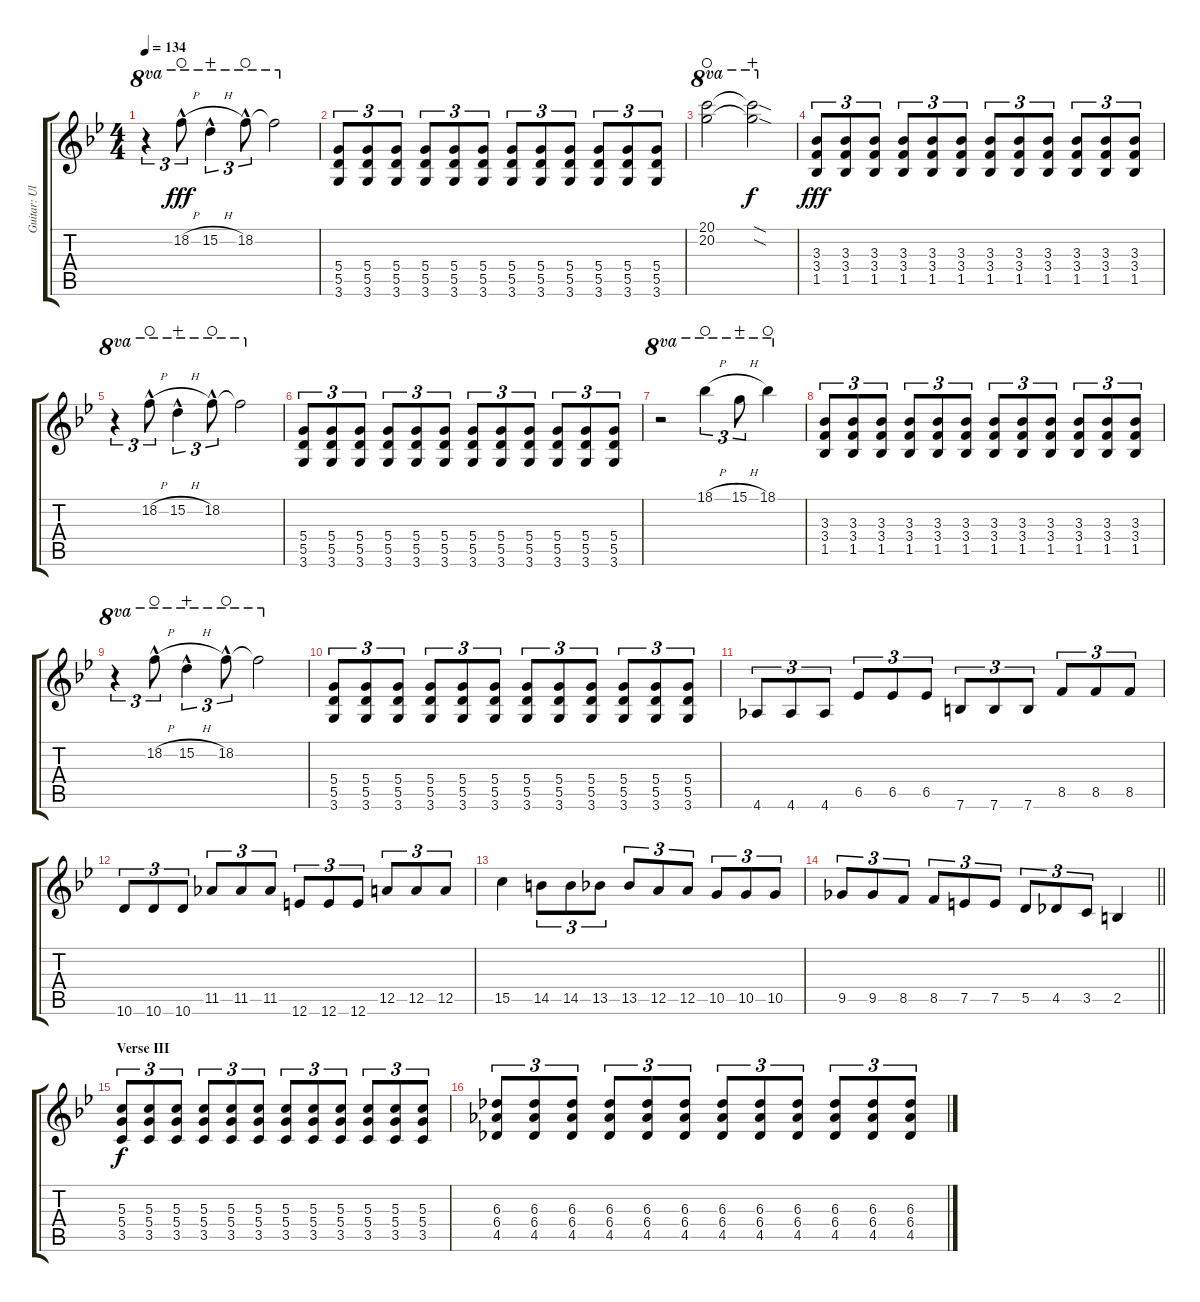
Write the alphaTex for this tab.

\track ("Guitar: Ulrich" "Guitar: Ul") {instrument distortionguitar}
\staff {score tabs}
\tuning (E4 B3 G3 D3 A2 E2) {hide}
\ts (4 4)
\tempo 134
\clef g2
\ks bb
r.4{tu (3 2) ot 8va dy fff volume 16} 18.2{h hac}.8{tu (3 2) ot 8va waho} 15.2{h hac}.4{tu (3 2) ot 8va wahc} 18.2{hac}.8{tu (3 2) ot 8va waho} 18.2{t}.2{ot 8va} |
(5.4 5.5 3.6).8{tu (3 2) volume 13} (5.4 5.5 3.6).8{tu (3 2)} (5.4 5.5 3.6).8{tu (3 2)} (5.4 5.5 3.6).8{tu (3 2)} (5.4 5.5 3.6).8{tu (3 2)} (5.4 5.5 3.6).8{tu (3 2)} (5.4 5.5 3.6).8{tu (3 2)} (5.4 5.5 3.6).8{tu (3 2)} (5.4 5.5 3.6).8{tu (3 2)} (5.4 5.5 3.6).8{tu (3 2)} (5.4 5.5 3.6).8{tu (3 2)} (5.4 5.5 3.6).8{tu (3 2)} |
(20.1 20.2).2{ot 8va volume 16 waho} (20.1{sod t} 20.2{sod t}).2{ot 8va dy f wahc} |
(3.3 3.4 1.5).8{tu (3 2) dy fff volume 13} (3.3 3.4 1.5).8{tu (3 2)} (3.3 3.4 1.5).8{tu (3 2)} (3.3 3.4 1.5).8{tu (3 2)} (3.3 3.4 1.5).8{tu (3 2)} (3.3 3.4 1.5).8{tu (3 2)} (3.3 3.4 1.5).8{tu (3 2)} (3.3 3.4 1.5).8{tu (3 2)} (3.3 3.4 1.5).8{tu (3 2)} (3.3 3.4 1.5).8{tu (3 2)} (3.3 3.4 1.5).8{tu (3 2)} (3.3 3.4 1.5).8{tu (3 2)} |
r.4{tu (3 2) ot 8va volume 16} 18.2{h hac}.8{tu (3 2) ot 8va waho} 15.2{h hac}.4{tu (3 2) ot 8va wahc} 18.2{hac}.8{tu (3 2) ot 8va waho} 18.2{t}.2{ot 8va} |
(5.4 5.5 3.6).8{tu (3 2) volume 13} (5.4 5.5 3.6).8{tu (3 2)} (5.4 5.5 3.6).8{tu (3 2)} (5.4 5.5 3.6).8{tu (3 2)} (5.4 5.5 3.6).8{tu (3 2)} (5.4 5.5 3.6).8{tu (3 2)} (5.4 5.5 3.6).8{tu (3 2)} (5.4 5.5 3.6).8{tu (3 2)} (5.4 5.5 3.6).8{tu (3 2)} (5.4 5.5 3.6).8{tu (3 2)} (5.4 5.5 3.6).8{tu (3 2)} (5.4 5.5 3.6).8{tu (3 2)} |
r.2{ot 8va volume 16} 18.1{h}.4{tu (3 2) ot 8va waho} 15.1{h}.8{tu (3 2) ot 8va wahc} 18.1.4{ot 8va waho} |
(3.3 3.4 1.5).8{tu (3 2) volume 13} (3.3 3.4 1.5).8{tu (3 2)} (3.3 3.4 1.5).8{tu (3 2)} (3.3 3.4 1.5).8{tu (3 2)} (3.3 3.4 1.5).8{tu (3 2)} (3.3 3.4 1.5).8{tu (3 2)} (3.3 3.4 1.5).8{tu (3 2)} (3.3 3.4 1.5).8{tu (3 2)} (3.3 3.4 1.5).8{tu (3 2)} (3.3 3.4 1.5).8{tu (3 2)} (3.3 3.4 1.5).8{tu (3 2)} (3.3 3.4 1.5).8{tu (3 2)} |
r.4{tu (3 2) ot 8va volume 16} 18.2{h hac}.8{tu (3 2) ot 8va waho} 15.2{h hac}.4{tu (3 2) ot 8va wahc} 18.2{hac}.8{tu (3 2) ot 8va waho} 18.2{t}.2{ot 8va} |
(5.4 5.5 3.6).8{tu (3 2) volume 13} (5.4 5.5 3.6).8{tu (3 2)} (5.4 5.5 3.6).8{tu (3 2)} (5.4 5.5 3.6).8{tu (3 2)} (5.4 5.5 3.6).8{tu (3 2)} (5.4 5.5 3.6).8{tu (3 2)} (5.4 5.5 3.6).8{tu (3 2)} (5.4 5.5 3.6).8{tu (3 2)} (5.4 5.5 3.6).8{tu (3 2)} (5.4 5.5 3.6).8{tu (3 2)} (5.4 5.5 3.6).8{tu (3 2)} (5.4 5.5 3.6).8{tu (3 2)} |
4.6.8{tu (3 2)} 4.6.8{tu (3 2)} 4.6.8{tu (3 2)} 6.5.8{tu (3 2)} 6.5.8{tu (3 2)} 6.5.8{tu (3 2)} 7.6.8{tu (3 2)} 7.6.8{tu (3 2)} 7.6.8{tu (3 2)} 8.5.8{tu (3 2)} 8.5.8{tu (3 2)} 8.5.8{tu (3 2)} |
10.6.8{tu (3 2)} 10.6.8{tu (3 2)} 10.6.8{tu (3 2)} 11.5.8{tu (3 2)} 11.5.8{tu (3 2)} 11.5.8{tu (3 2)} 12.6.8{tu (3 2)} 12.6.8{tu (3 2)} 12.6.8{tu (3 2)} 12.5.8{tu (3 2)} 12.5.8{tu (3 2)} 12.5.8{tu (3 2)} |
15.5.4 14.5.8{tu (3 2)} 14.5.8{tu (3 2)} 13.5.8{tu (3 2)} 13.5.8{tu (3 2)} 12.5.8{tu (3 2)} 12.5.8{tu (3 2)} 10.5.8{tu (3 2)} 10.5.8{tu (3 2)} 10.5.8{tu (3 2)} |
\barLineRight lightlight
9.5.8{tu (3 2)} 9.5.8{tu (3 2)} 8.5.8{tu (3 2)} 8.5.8{tu (3 2)} 7.5.8{tu (3 2)} 7.5.8{tu (3 2)} 5.5.8{tu (3 2)} 4.5.8{tu (3 2)} 3.5.8{tu (3 2)} 2.5.4 |
\section ("" "Verse III")
(5.3 5.4 3.5).8{tu (3 2) dy f} (5.3 5.4 3.5).8{tu (3 2)} (5.3 5.4 3.5).8{tu (3 2)} (5.3 5.4 3.5).8{tu (3 2)} (5.3 5.4 3.5).8{tu (3 2)} (5.3 5.4 3.5).8{tu (3 2)} (5.3 5.4 3.5).8{tu (3 2)} (5.3 5.4 3.5).8{tu (3 2)} (5.3 5.4 3.5).8{tu (3 2)} (5.3 5.4 3.5).8{tu (3 2)} (5.3 5.4 3.5).8{tu (3 2)} (5.3 5.4 3.5).8{tu (3 2)} |
(6.3 6.4 4.5).8{tu (3 2)} (6.3 6.4 4.5).8{tu (3 2)} (6.3 6.4 4.5).8{tu (3 2)} (6.3 6.4 4.5).8{tu (3 2)} (6.3 6.4 4.5).8{tu (3 2)} (6.3 6.4 4.5).8{tu (3 2)} (6.3 6.4 4.5).8{tu (3 2)} (6.3 6.4 4.5).8{tu (3 2)} (6.3 6.4 4.5).8{tu (3 2)} (6.3 6.4 4.5).8{tu (3 2)} (6.3 6.4 4.5).8{tu (3 2)} (6.3 6.4 4.5).8{tu (3 2)}
